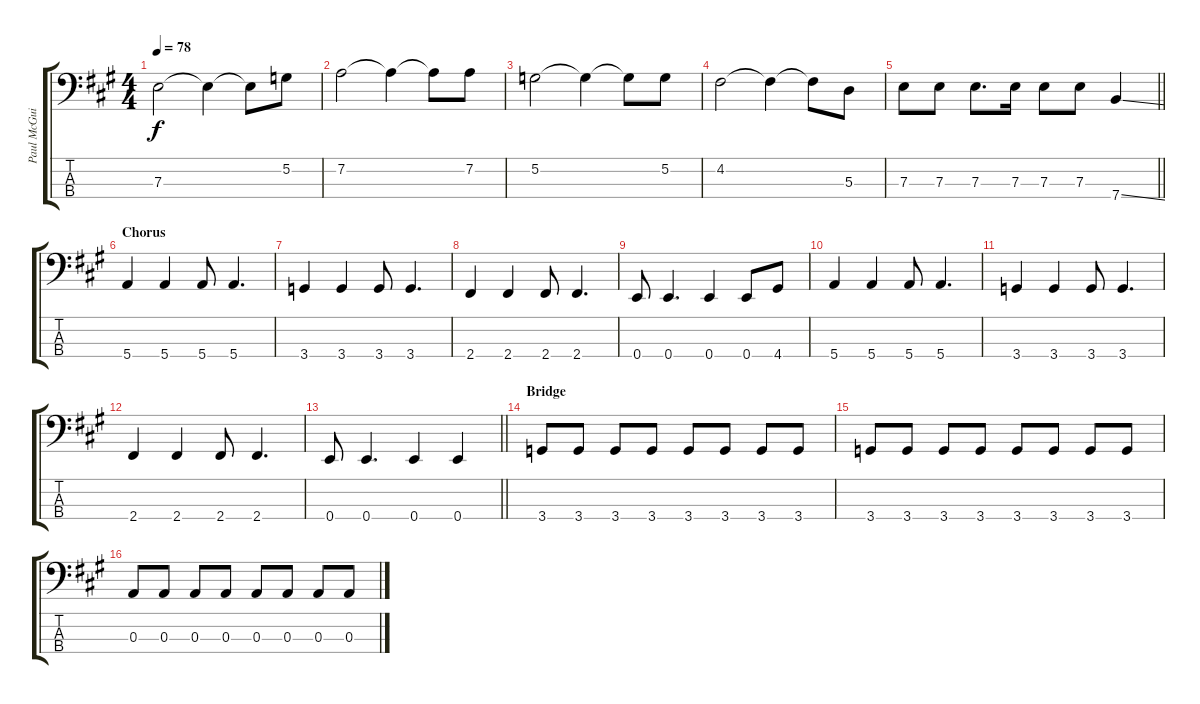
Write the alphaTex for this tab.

\track ("Paul McGuigan (Bass)" "Paul McGui") {instrument electricbasspick}
\staff {score tabs}
\tuning (G2 D2 A1 E1) {hide}
\ts (4 4)
\tempo 78
\clef f4
\ks a
7.3.2{dy f} 7.3{t}.4 7.3{t}.8 5.2.8 |
7.2.2 7.2{t}.4 7.2{t}.8 7.2.8 |
5.2.2 5.2{t}.4 5.2{t}.8 5.2.8 |
4.2.2 4.2{t}.4 4.2{t}.8 5.3.8 |
\barLineRight lightlight
7.3.8 7.3.8 7.3.8{d} 7.3.16 7.3.8 7.3.8 7.4{ss}.4 |
\section ("" "Chorus")
5.4.4 5.4.4 5.4.8 5.4.4{d} |
3.4.4 3.4.4 3.4.8 3.4.4{d} |
2.4.4 2.4.4 2.4.8 2.4.4{d} |
0.4.8 0.4.4{d} 0.4.4 0.4.8 4.4.8 |
5.4.4 5.4.4 5.4.8 5.4.4{d} |
3.4.4 3.4.4 3.4.8 3.4.4{d} |
2.4.4 2.4.4 2.4.8 2.4.4{d} |
\barLineRight lightlight
0.4.8 0.4.4{d} 0.4.4 0.4.4 |
\section ("" "Bridge")
3.4.8 3.4.8 3.4.8 3.4.8 3.4.8 3.4.8 3.4.8 3.4.8 |
3.4.8 3.4.8 3.4.8 3.4.8 3.4.8 3.4.8 3.4.8 3.4.8 |
0.3.8 0.3.8 0.3.8 0.3.8 0.3.8 0.3.8 0.3.8 0.3.8
